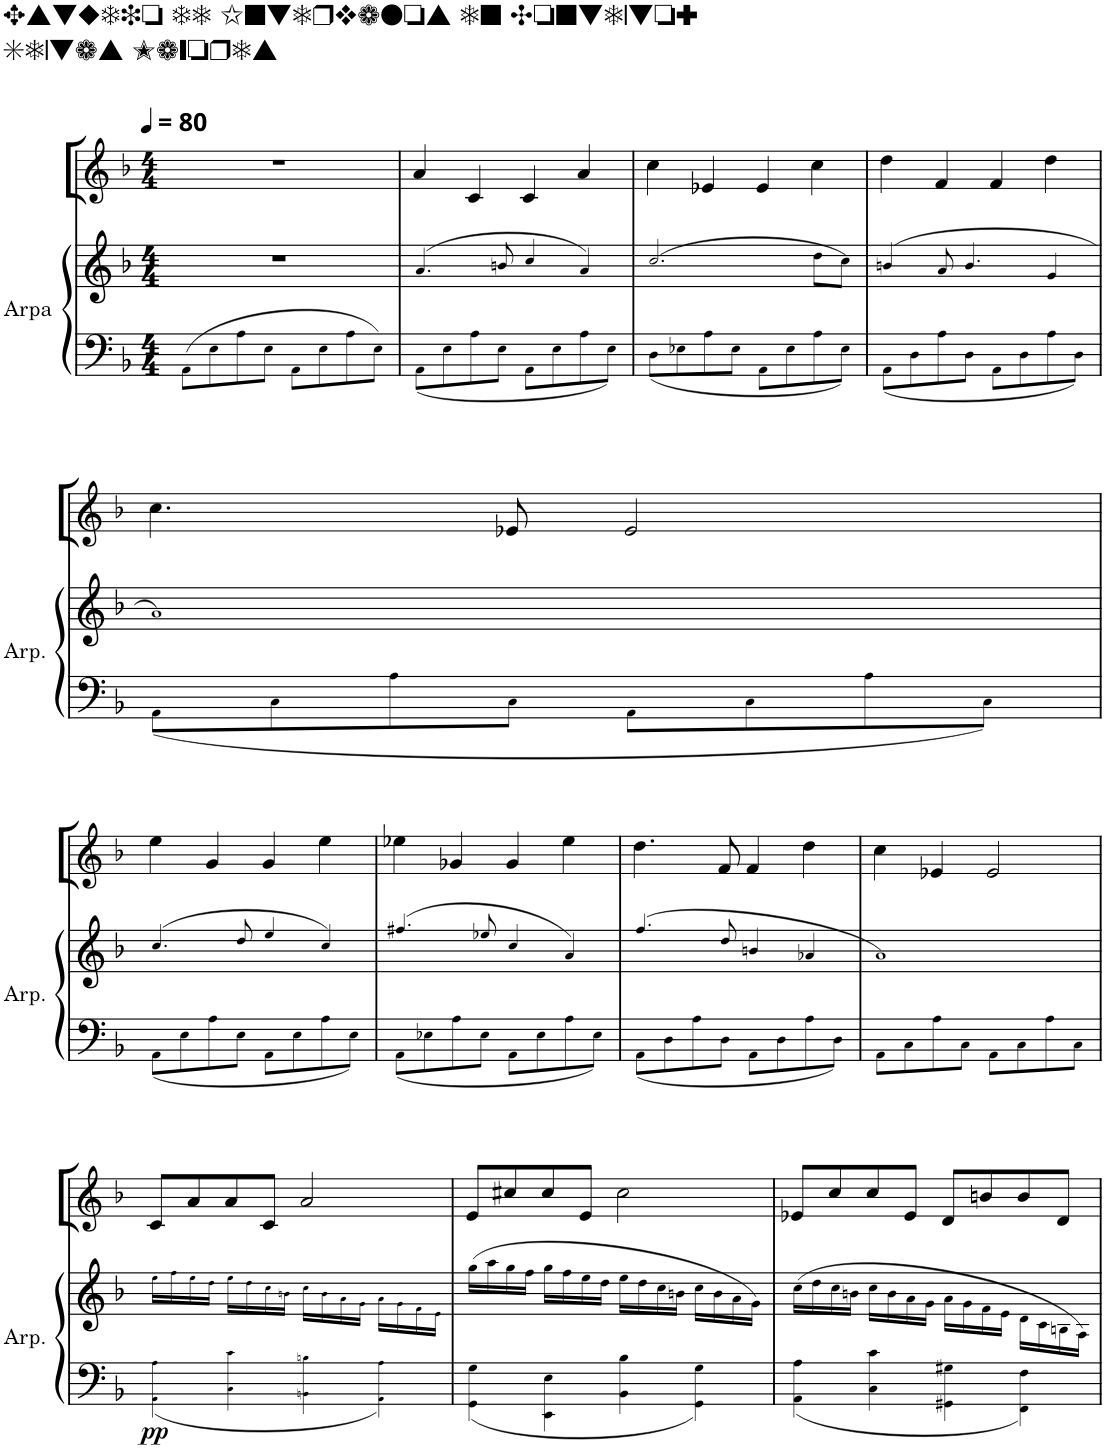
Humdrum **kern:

**kern	**kern	**dynam	**kern
*part2	*part2	*part2	*part1
*staff3	*staff2	*staff2/3	*staff1
*I"Arpa	*	*	*I"Clarinete en Sib
*I'Arp.	*	*	*I'Cl
*	*	*	*stria5
*clefF4	*clefG2	*	*clefG2
*	*	*	*Trd1c2
*k[b-]	*k[b-]	*	*k[b-]
*M4/4	*M4/4	*	*M4/4
*MM80	*MM80	*	*MM80
=1	=1	=1	=1
8AA!\L	1r	.	1r
8E!\	.	.	.
8A!\	.	.	.
8E!\J	.	.	.
8AA!\L	.	.	.
8E!\	.	.	.
8A!\	.	.	.
8E!\J	.	.	.
=2	=2	=2	=2
*	*^	*	*
8AA!\L	1ryy	(4.a!/	.	4a/
8E!\	.	.	.	.
8A!\	.	.	.	4c/
8E!\J	.	8bn!/	.	.
8AA!\L	.	4cc!/	.	4c/
8E!\	.	.	.	.
8A!\	.	4a!/)	.	4a/
8E!\J	.	.	.	.
=3	=3	=3	=3	=3
8D!\L	1ryy	(2.cc!/	.	4cc\
8E-X!\	.	.	.	.
8A!\	.	.	.	4e-X/
8E-!\J	.	.	.	.
8AA!\L	.	.	.	4e-/
8E-!\	.	.	.	.
8A!\	.	8dd!\L	.	4cc\
8E-!\J	.	8cc!\J)	.	.
=4	=4	=4	=4	=4
8AA!\L	1ryy	(4bn!/	.	4dd\
8D!\	.	.	.	.
8A!\	.	8a!/	.	4f/
8D!\J	.	4.b!/	.	.
8AA!\L	.	.	.	4f/
8D!\	.	.	.	.
8A!\	.	4g!/	.	4dd\
8D!\J	.	.	.	.
!!LO:LB:g=z
=5	=5	=5	=5	=5
8AA!\L	1ryy	1a!)	.	4.cc\
8C!\	.	.	.	.
8A!\	.	.	.	.
8C!\J	.	.	.	8e-X/
8AA!\L	.	.	.	2e-/
8C!\	.	.	.	.
8A!\	.	.	.	.
8C!\J	.	.	.	.
!!LO:LB:g=z
=6	=6	=6	=6	=6
8AA!\L	1ryy	(4.cc!/	.	4ee\
8E!\	.	.	.	.
8A!\	.	.	.	4g/
8E!\J	.	8dd!/	.	.
8AA!\L	.	4ee!/	.	4g/
8E!\	.	.	.	.
8A!\	.	4cc!/)	.	4ee\
8E!\J	.	.	.	.
=7	=7	=7	=7	=7
8AA!\L	1ryy	(4.ff#X!/	.	4ee-X\
8E-X!\	.	.	.	.
8A!\	.	.	.	4g-X/
8E-!\J	.	8ee-X!/	.	.
8AA!\L	.	4cc!/	.	4g-/
8E-!\	.	.	.	.
8A!\	.	4a!/)	.	4ee-\
8E-!\J	.	.	.	.
=8	=8	=8	=8	=8
8AA!\L	1ryy	(4.ff!/	.	4.dd\
8D!\	.	.	.	.
8A!\	.	.	.	.
8D!\J	.	8dd!/	.	8f/
8AA!\L	.	4bn!/	.	4f/
8D!\	.	.	.	.
8A!\	.	4a-X!/	.	4dd\
8D!\J	.	.	.	.
=9	=9	=9	=9	=9
8AA!\L	1ryy	1a!)	.	4cc\
8C!\	.	.	.	.
8A!\	.	.	.	4e-X/
8C!\J	.	.	.	.
8AA!\L	.	.	.	2e-/
8C!\	.	.	.	.
8A!\	.	.	.	.
8C!\J	.	.	.	.
!!LO:LB:g=z
=10	=10	=10	=10	=10
!	!	!	!LO:DY:b=2	!
4AA!\ 4A!\	1ryy	16ee!\LL	pp	8c/L
.	.	16ff!\	.	.
.	.	16ee!\	.	8a/
.	.	16dd!\JJ	.	.
4C!\ 4c!\	.	16ee!\LL	.	8a/
.	.	16dd!\	.	.
.	.	16cc!\	.	8c/J
.	.	16bn!\JJ	.	.
4BBn!\ 4Bn!\	.	16cc!\LL	.	2a/
.	.	16b!\	.	.
.	.	16a!\	.	.
.	.	16g!\JJ	.	.
4AA!\ 4A!\	.	16a!\LL	.	.
.	.	16g!\	.	.
.	.	16f!\	.	.
.	.	16e!\JJ	.	.
=11	=11	=11	=11	=11
4GG!\ 4G!\	1ryy	(16gg!\LL	.	8e/L
.	.	16aa!\	.	.
.	.	16gg!\	.	8cc#X/
.	.	16ff!\JJ	.	.
4EE!\ 4E!\	.	16gg!\LL	.	8cc#/
.	.	16ff!\	.	.
.	.	16ee!\	.	8e/J
.	.	16dd!\JJ	.	.
4BB-!\ 4B-!\	.	16ee!\LL	.	2cc#\
.	.	16dd!\	.	.
.	.	16cc!\	.	.
.	.	16bn!\JJ	.	.
4GG!\ 4G!\	.	16cc!\LL	.	.
.	.	16b!\	.	.
.	.	16a!\	.	.
.	.	16g!\JJ)	.	.
=12	=12	=12	=12	=12
4AA!\ 4A!\	1ryy	(16cc!\LL	.	8e-X/L
.	.	16dd!\	.	.
.	.	16cc!\	.	8cc/
.	.	16bn!\JJ	.	.
4C!\ 4c!\	.	16cc!\LL	.	8cc/
.	.	16b!\	.	.
.	.	16a!\	.	8e-/J
.	.	16g!\JJ	.	.
4GG#X!\ 4G#X!\	.	16a!\LL	.	8d/L
.	.	16g!\	.	.
.	.	16f!\	.	8bn/
.	.	16e!\JJ	.	.
4FF!\ 4F!\	.	16d!\LL	.	8b/
.	.	16c!\	.	.
.	.	16Bn!\	.	8d/J
.	.	16A!\JJ)	.	.
*	*v	*v	*	*
=	=	=	=
*-	*-	*-	*-
